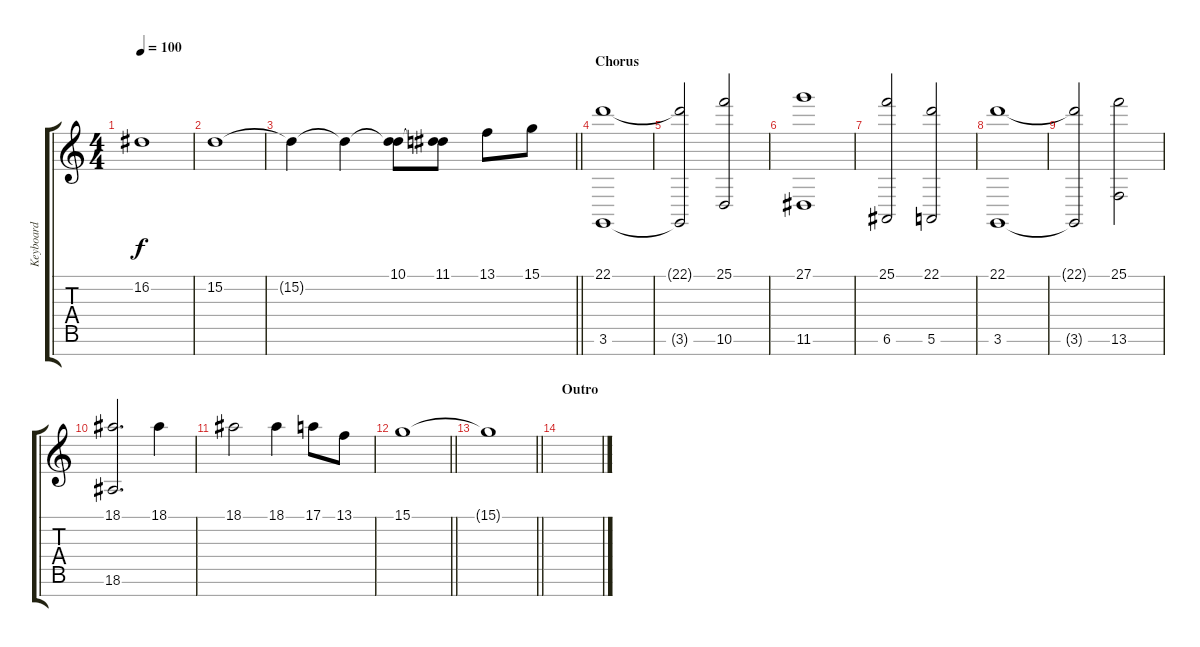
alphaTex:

\track ("Keyboard" "Keyboard") {instrument stringensemble2}
\staff {score tabs}
\tuning (E4 B3 G3 D3 A2 E2 B1) {hide}
\ts (4 4)
\tempo 100
\clef g2
\ks c
16.2.1{dy f} |
15.2.1 |
\barLineRight lightlight
15.2{t}.4 15.2{t}.4 (10.1 15.2{t}).8{instrument stringensemble1} (11.1 15.2{t}).8 13.1.8 15.1.8 |
\section ("" "Chorus")
(22.1 3.6).1{volume 11 instrument stringensemble2} |
(22.1{t} 3.6{t}).2 (25.1 10.6).2 |
(27.1 11.6).1 |
(25.1 6.6).2 (22.1 5.6).2 |
(22.1 3.6).1 |
(22.1{t} 3.6{t}).2 (25.1 13.6).2 |
(18.1 18.6).2{d} 18.1.4 |
18.1.2 18.1.4 17.1.8 13.1.8 |
\barLineRight lightlight
15.1.1{volume 0} |
\barLineRight lightlight
15.1{t}.1 |
\section ("" "Outro")
